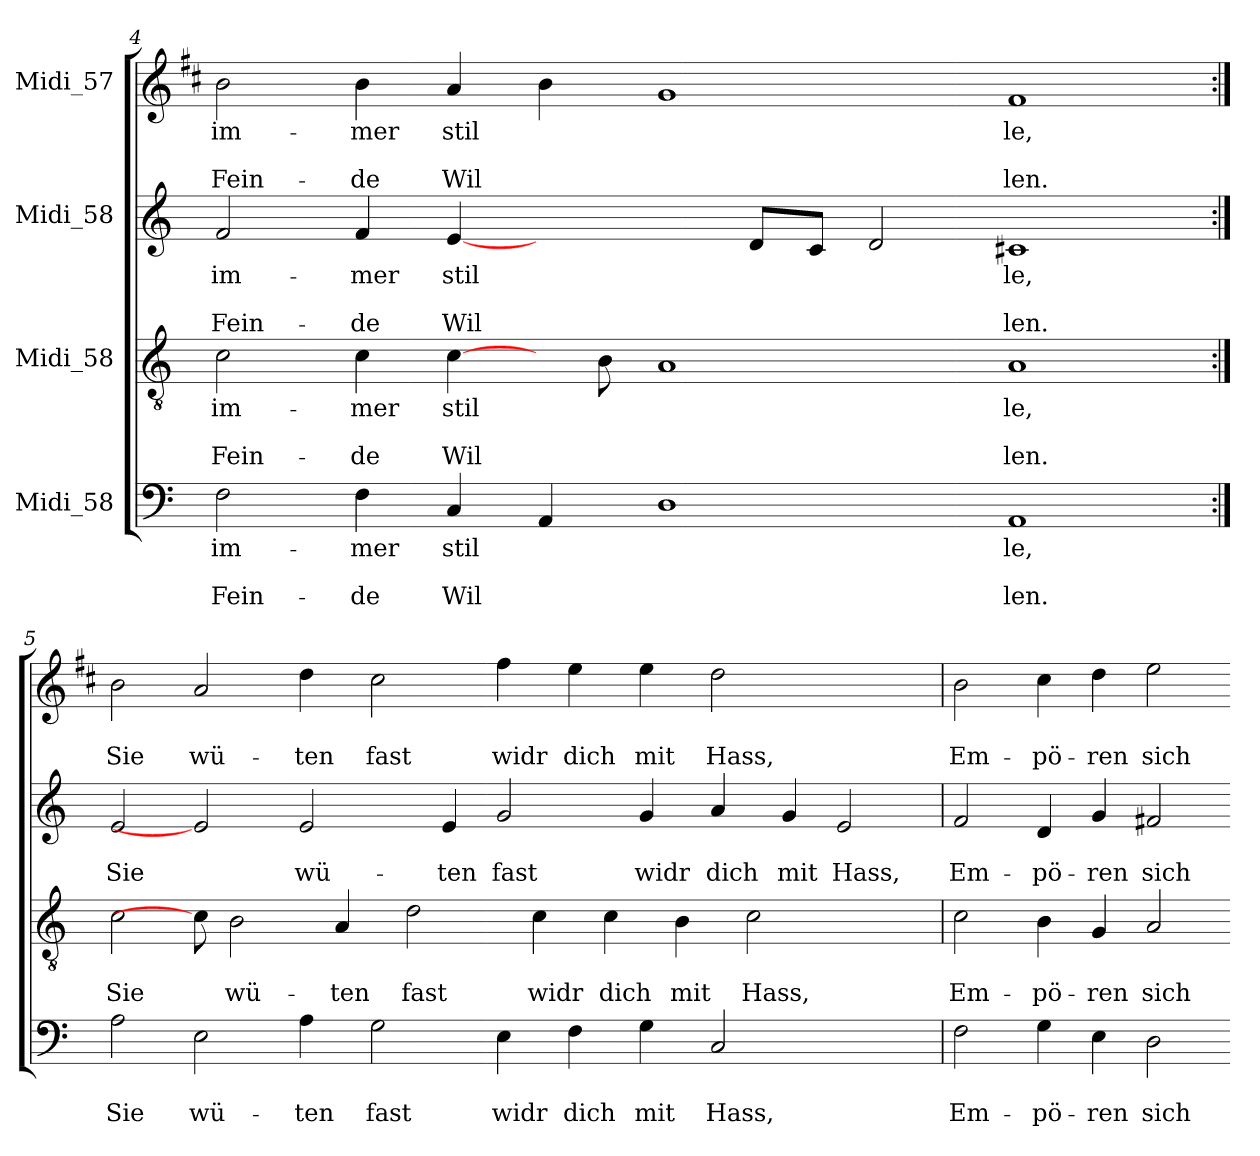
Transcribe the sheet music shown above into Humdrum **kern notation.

**kern	**text	**text	**text	**kern	**text	**text	**text	**kern	**text	**text	**text	**kern	**text	**text	**text
*part4	*part4	*part4	*part4	*part3	*part3	*part3	*part3	*part2	*part2	*part2	*part2	*part1	*part1	*part1	*part1
*staff4	*staff4	*staff4	*staff4	*staff3	*staff3	*staff3	*staff3	*staff2	*staff2	*staff2	*staff2	*staff1	*staff1	*staff1	*staff1
*I"Midi_58	*	*	*	*I"Midi_58	*	*	*	*I"Midi_58	*	*	*	*I"Midi_57	*	*	*
!!LO:LB:g=z
*clefF4	*	*	*	*clefGv2	*	*	*	*clefG2	*	*	*	*clefG2	*	*	*
*	*	*	*	*	*	*	*	*	*	*	*	*ITrd1c2	*	*	*
*k[]	*	*	*	*k[]	*	*	*	*k[]	*	*	*	*k[]	*	*	*
*C:	*	*	*	*C:	*	*	*	*C:	*	*	*	*C:	*	*	*
=4	=4	=4	=4	=4	=4	=4	=4	=4	=4	=4	=4	=4	=4	=4	=4
!	!LO:LY:b	!	!LO:LY:b	!	!LO:LY:b	!	!LO:LY:b	!	!LO:LY:b	!	!LO:LY:b	!	!LO:LY:b	!	!LO:LY:b
2F	im-	.	-Fein-	2c	im-	.	-Fein-	2f	im-	.	-Fein-	2a	im-	.	-Fein-
!	!LO:LY:b	!	!LO:LY:b	!	!LO:LY:b	!	!LO:LY:b	!	!LO:LY:b	!	!LO:LY:b	!	!LO:LY:b	!	!LO:LY:b
4F	-mer	.	de	4c	-mer	.	de	4f	-mer	.	de	4a	-mer	.	de
!	!LO:LY:b	!	!LO:LY:b	!	!LO:LY:b	!	!LO:LY:b	!	!LO:LY:b	!	!LO:LY:b	!	!LO:LY:b	!	!LO:LY:b
4C	stil	.	Wil	[4c	stil	.	Wil	[4e	stil	.	Wil	4g	stil	.	Wil
4AA	.	.	.	8ryy	.	.	.	2ryy	.	.	.	4a	.	.	.
.	.	.	.	8B	.	.	.	.	.	.	.	.	.	.	.
1D	.	.	.	1A	.	.	.	.	.	.	.	1f	.	.	.
.	.	.	.	.	.	.	.	8dL	.	.	.	.	.	.	.
.	.	.	.	.	.	.	.	8cJ	.	.	.	.	.	.	.
.	.	.	.	.	.	.	.	2d	.	.	.	.	.	.	.
!	!LO:LY:b	!	!LO:LY:b	!	!LO:LY:b	!	!LO:LY:b	!	!LO:LY:b	!	!LO:LY:b	!	!LO:LY:b	!	!LO:LY:b
1AA	le,	.	len.	1A	le,	.	len.	1c#X	le,	.	len.	1e	le,	.	len.
=5:|!	=5:|!	=5:|!	=5:|!	=5:|!	=5:|!	=5:|!	=5:|!	=5:|!	=5:|!	=5:|!	=5:|!	=5:|!	=5:|!	=5:|!	=5:|!
!	!	!LO:LY:b	!	!	!	!LO:LY:b	!	!	!	!LO:LY:b	!	!	!	!LO:LY:b	!
2A	.	Sie	.	2c	.	Sie	.	2e	.	Sie	.	2a	.	Sie	.
!	!	!LO:LY:b	!	!	!	!	!	!	!	!	!	!	!	!LO:LY:b	!
2E	.	wü-	.	8c]	.	.	.	2e]	.	.	.	2g	.	wü-	.
!	!	!	!	!	!	!LO:LY:b	!	!	!	!	!	!	!	!	!
.	.	.	.	2B	.	wü-	.	.	.	.	.	.	.	.	.
!	!	!LO:LY:b	!	!	!	!	!	!	!	!LO:LY:b	!	!	!	!LO:LY:b	!
4A	.	-ten	.	.	.	.	.	2e	.	wü-	.	4cc	.	-ten	.
!	!	!	!	!	!	!LO:LY:b	!	!	!	!	!	!	!	!	!
.	.	.	.	4A	.	-ten	.	.	.	.	.	.	.	.	.
!	!	!LO:LY:b	!	!	!	!	!	!	!	!	!	!	!	!LO:LY:b	!
2G	.	fast	.	.	.	.	.	.	.	.	.	2b	.	fast	.
!	!	!	!	!	!	!LO:LY:b	!	!	!	!	!	!	!	!	!
.	.	.	.	2d	.	fast	.	.	.	.	.	.	.	.	.
!	!	!	!	!	!	!	!	!	!	!LO:LY:b	!	!	!	!	!
.	.	.	.	.	.	.	.	4e	.	-ten	.	.	.	.	.
!	!	!LO:LY:b	!	!	!	!	!	!	!	!LO:LY:b	!	!	!	!LO:LY:b	!
4E	.	widr	.	.	.	.	.	2g	.	fast	.	4ee	.	widr	.
!	!	!	!	!	!	!LO:LY:b	!	!	!	!	!	!	!	!	!
.	.	.	.	4c	.	widr	.	.	.	.	.	.	.	.	.
!	!	!LO:LY:b	!	!	!	!	!	!	!	!	!	!	!	!LO:LY:b	!
4F	.	dich	.	.	.	.	.	.	.	.	.	4dd	.	dich	.
!	!	!	!	!	!	!LO:LY:b	!	!	!	!	!	!	!	!	!
.	.	.	.	4c	.	dich	.	.	.	.	.	.	.	.	.
!	!	!LO:LY:b	!	!	!	!	!	!	!	!LO:LY:b	!	!	!	!LO:LY:b	!
4G	.	mit	.	.	.	.	.	4g	.	widr	.	4dd	.	mit	.
!	!	!	!	!	!	!LO:LY:b	!	!	!	!	!	!	!	!	!
.	.	.	.	4B	.	mit	.	.	.	.	.	.	.	.	.
!	!	!LO:LY:b	!	!	!	!	!	!	!	!LO:LY:b	!	!	!	!LO:LY:b	!
2C	.	Hass,	.	.	.	.	.	4a	.	dich	.	2cc	.	Hass,	.
!	!	!	!	!	!	!LO:LY:b	!	!	!	!	!	!	!	!	!
.	.	.	.	2c	.	Hass,	.	.	.	.	.	.	.	.	.
!	!	!	!	!	!	!	!	!	!	!LO:LY:b	!	!	!	!	!
.	.	.	.	.	.	.	.	4g	.	mit	.	.	.	.	.
!	!	!	!	!	!	!	!	!	!	!LO:LY:b	!	!	!	!	!
2ryy	.	.	.	.	.	.	.	2e	.	Hass,	.	2ryy	.	.	.
.	.	.	.	4.ryy	.	.	.	.	.	.	.	.	.	.	.
=6	=6	=6	=6	=6	=6	=6	=6	=6	=6	=6	=6	=6	=6	=6	=6
!	!	!LO:LY:b	!	!	!	!LO:LY:b	!	!	!	!LO:LY:b	!	!	!	!LO:LY:b	!
2F	.	Em-	.	2c	.	Em-	.	2f	.	Em-	.	2a	.	Em-	.
!	!	!LO:LY:b	!	!	!	!LO:LY:b	!	!	!	!LO:LY:b	!	!	!	!LO:LY:b	!
4G	.	-pö-	.	4B	.	-pö-	.	4d	.	-pö-	.	4b	.	-pö-	.
!	!	!LO:LY:b	!	!	!	!LO:LY:b	!	!	!	!LO:LY:b	!	!	!	!LO:LY:b	!
4E	.	-ren	.	4G	.	-ren	.	4g	.	-ren	.	4cc	.	-ren	.
!	!	!LO:LY:b	!	!	!	!LO:LY:b	!	!	!	!LO:LY:b	!	!	!	!LO:LY:b	!
2D	.	sich	.	2A	.	sich	.	2f#X	.	sich	.	2dd	.	sich	.
=-	=-	=-	=-	=-	=-	=-	=-	=-	=-	=-	=-	=-	=-	=-	=-
*-	*-	*-	*-	*-	*-	*-	*-	*-	*-	*-	*-	*-	*-	*-	*-
